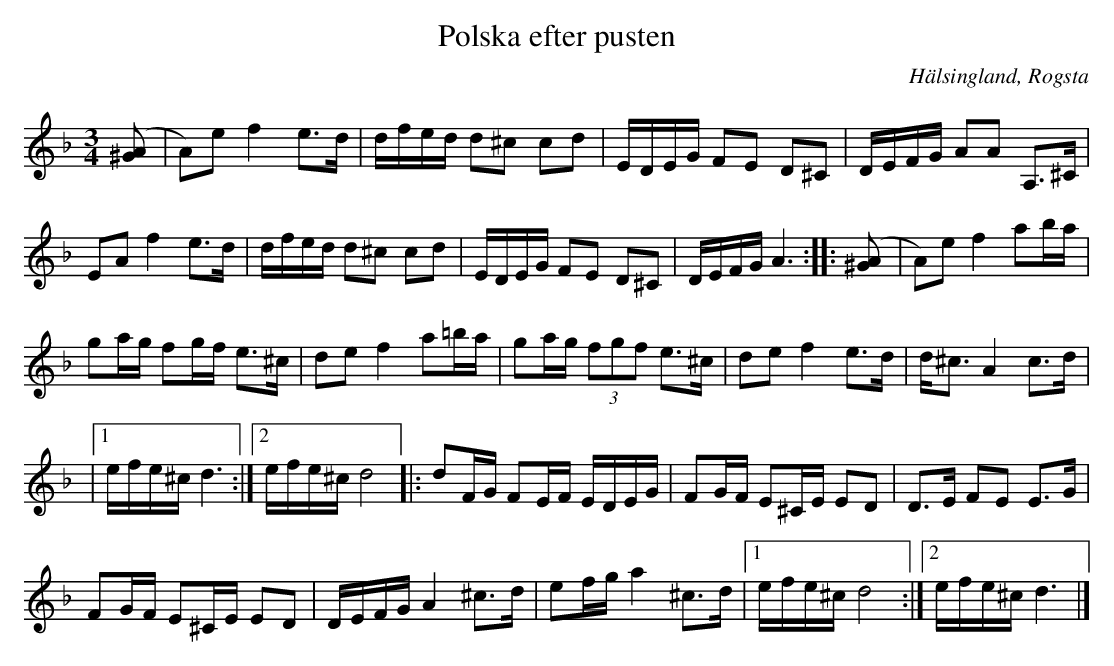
X:1
T:Polska efter pusten
O:Hälsingland, Rogsta
M:3/4
L:1/8
K:Dm
([^GA] | A)e f2 e>d | d/f/e/d/ d^c cd | E/D/E/G/ FE D^C | D/E/F/G/ AA A,>^C |
EA f2 e>d | d/f/e/d/ d^c cd | E/D/E/G/ FE D^C | D/E/F/G/ A3 :: ([^GA] | A)e f2 ab/a/ |
ga/g/ fg/f/ e>^c | de f2 a=b/a/ | ga/g/ (3fgf e>^c | de f2 e>d | d<^c A2 c>d |
|1 e/f/e/^c/ d3 :|2 e/f/e/^c/ d4 |: dF/G/ FE/F/ E/D/E/G/ | FG/F/ E^C/E/ ED | D>E FE E>G |
FG/F/ E^C/E/ ED | D/E/F/G/ A2 ^c>d | ef/g/ a2 ^c>d |1 e/f/e/^c/ d4 :|2 e/f/e/^c/ d3 |]
